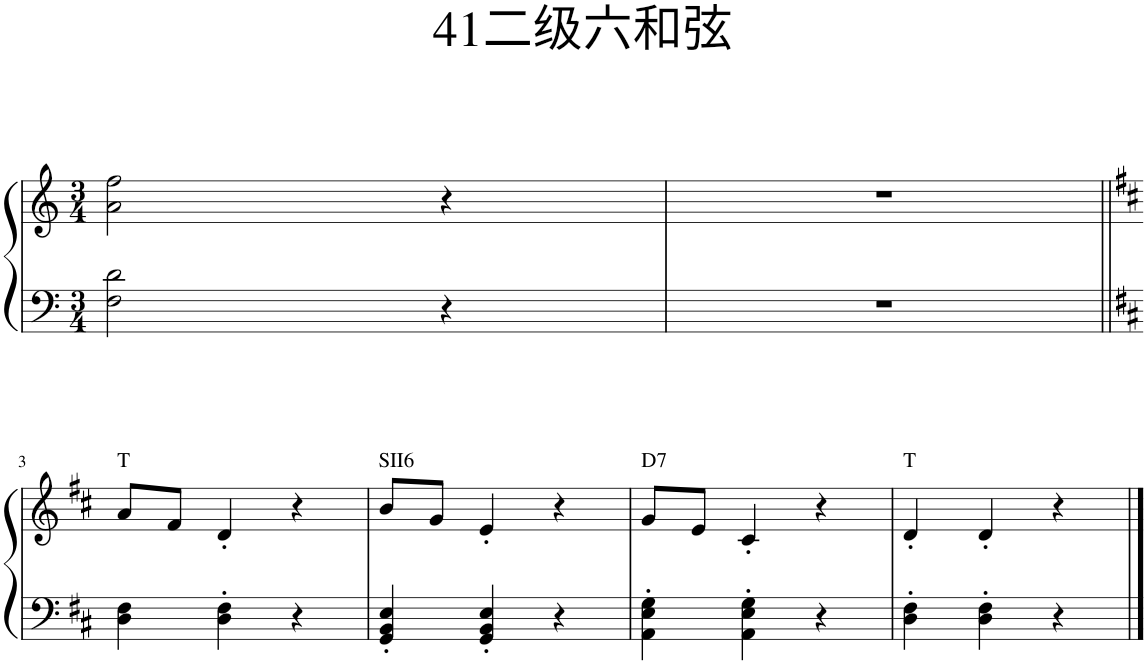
**kern	**kern
*part1	*part1
*staff2	*staff1
*I"钢琴	*
*clefF4	*clefG2
*k[]	*k[]
*M3/4	*M3/4
=1	=1
2F\ 2d\	2a\ 2ff\
4r	4r
=2	=2
2.r	2.r
!!LO:LB:g=z
=3||	=3||
*k[f#c#]	*k[f#c#]
!	!LO:TX:a:t=T
4D\ 4F#\	8a/L
.	8f#/J
4D\' 4F#\'	4d'/
4r	4r
=4	=4
!	!LO:TX:a:t=SII6
4GG/' 4BB/' 4E/'	8b/L
.	8g/J
4GG/' 4BB/' 4E/'	4e'/
4r	4r
=5	=5
!	!LO:TX:a:t=D7
4AA\' 4E\' 4G\'	8g/L
.	8e/J
4AA\' 4E\' 4G\'	4c#'/
4r	4r
=6	=6
!	!LO:TX:a:t=T
4D\' 4F#\'	4d'/
4D\' 4F#\'	4d'/
4r	4r
==	==
*-	*-
